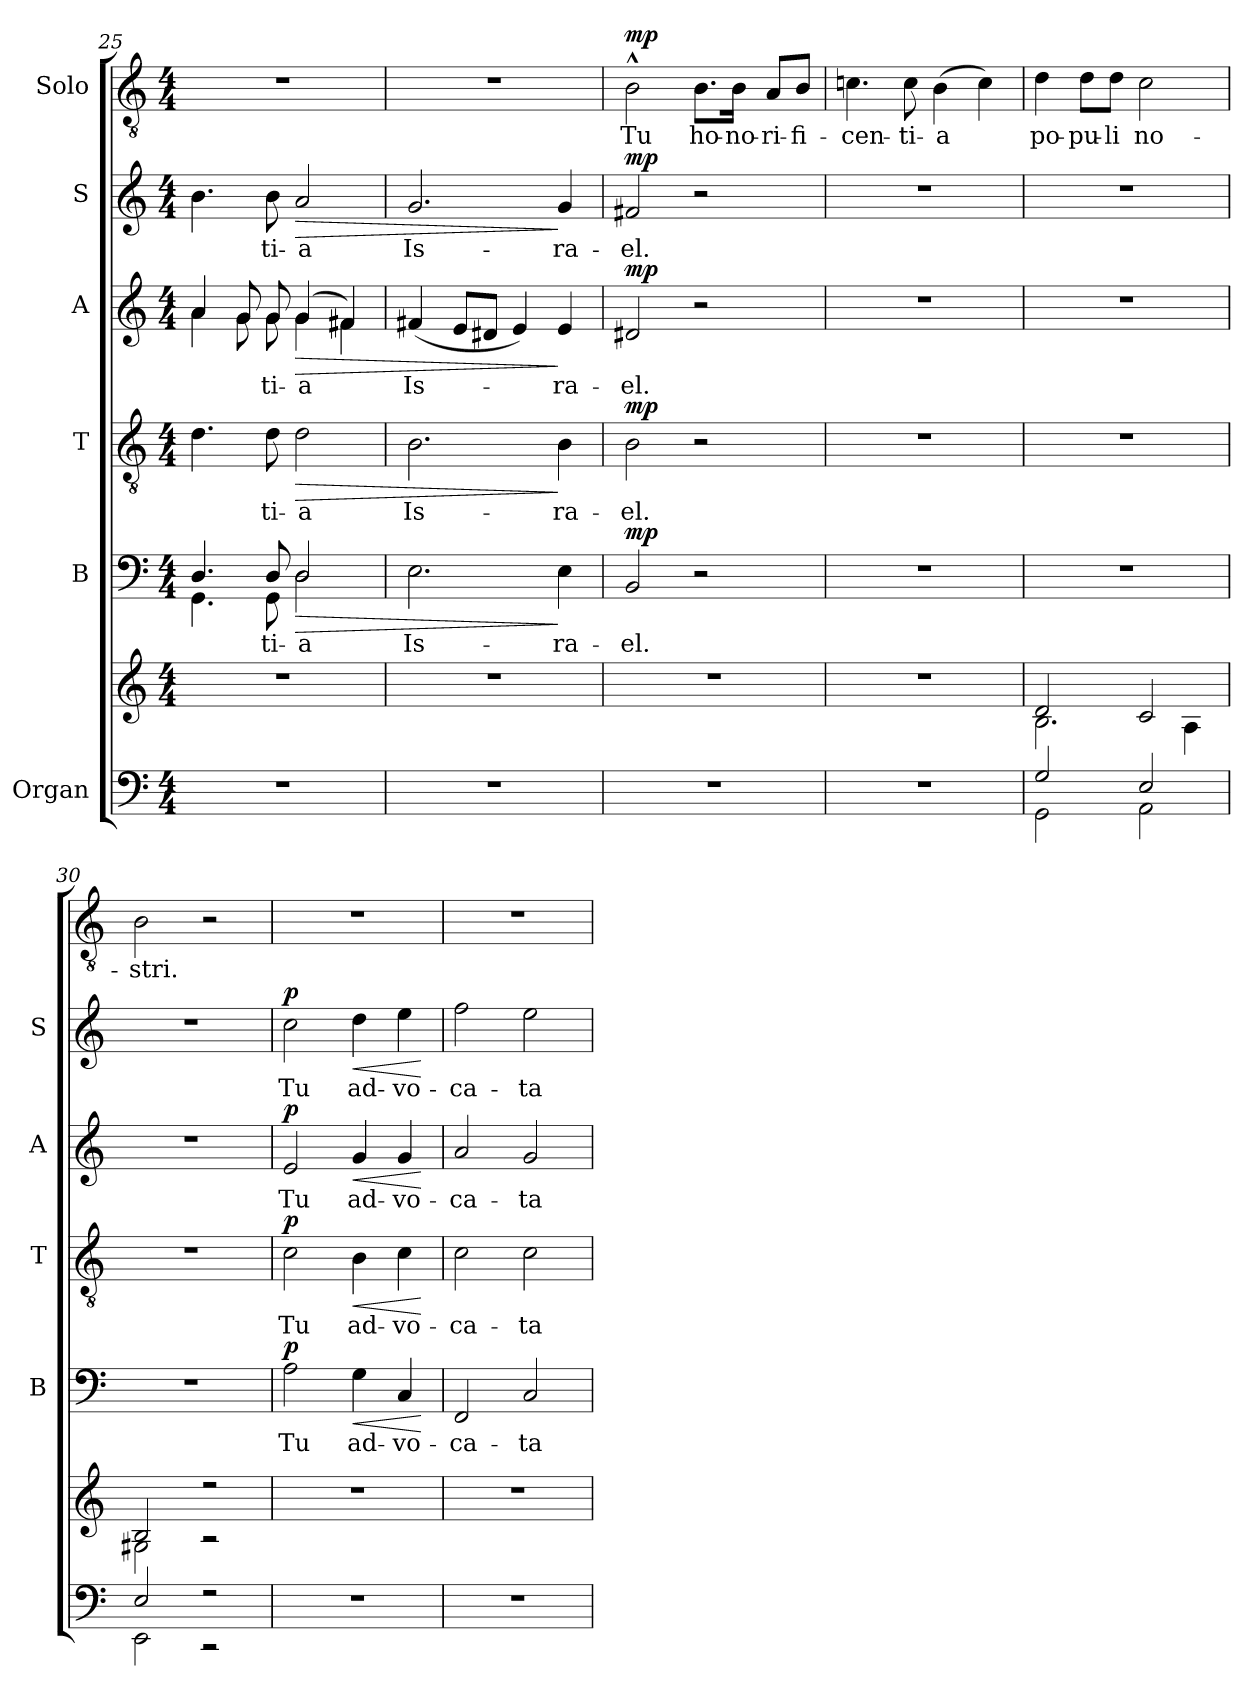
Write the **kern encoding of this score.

**kern	**kern	**kern	**text	**dynam	**kern	**text	**dynam	**kern	**text	**dynam	**kern	**text	**dynam	**kern	**text	**dynam
*part6	*part6	*part5	*part5	*part5	*part4	*part4	*part4	*part3	*part3	*part3	*part2	*part2	*part2	*part1	*part1	*part1
*staff7	*staff6	*staff5	*staff5	*staff5	*staff4	*staff4	*staff4	*staff3	*staff3	*staff3	*staff2	*staff2	*staff2	*staff1	*staff1	*staff1
*I"Organ	*	*I"B	*	*	*I"T	*	*	*I"A	*	*	*I"S	*	*	*I"Solo	*	*
*	*	*I'B	*	*	*I'T	*	*	*I'A	*	*	*I'S	*	*	*	*	*
*clefF4	*clefG2	*clefF4	*	*	*clefGv2	*	*	*clefG2	*	*	*clefG2	*	*	*clefGv2	*	*
*k[]	*k[]	*k[]	*	*	*k[]	*	*	*k[]	*	*	*k[]	*	*	*k[]	*	*
*C:	*C:	*C:	*	*	*C:	*	*	*C:	*	*	*C:	*	*	*C:	*	*
*M4/4	*M4/4	*M4/4	*	*	*M4/4	*	*	*M4/4	*	*	*M4/4	*	*	*M4/4	*	*
=25	=25	=25	=25	=25	=25	=25	=25	=25	=25	=25	=25	=25	=25	=25	=25	=25
*	*	*^	*	*	*	*	*	*^	*	*	*	*	*	*	*	*
1r	1r	4.D/	4.GG\	--	.	4.d\	--	.	4a\	4a/	.	.	4.b\	--	.	1r	.	.
.	.	.	.	.	.	.	.	.	8g/	8g\	--	.	.	.	.	.	.	.
.	.	8D/	8GG\	ti-	.	8d\	ti-	.	8g/	8g\	ti-	.	8b\	ti-	.	.	.	.
!	!	!	!	!	!LO:HP:b	!	!	!LO:HP:b	!	!	!	!LO:HP:b	!	!	!LO:HP:b	!	!	!
.	.	2D/	2D\	a	>	2d\	a	>	(4g/	4g\	a	>	2a/	a	>	.	.	.
.	.	.	.	.	.	.	.	.	4f#X/)	4f#\	.	.	.	.	.	.	.	.
*	*	*v	*v	*	*	*	*	*	*v	*v	*	*	*	*	*	*	*	*
=26	=26	=26	=26	=26	=26	=26	=26	=26	=26	=26	=26	=26	=26	=26	=26	=26
1r	1r	2.E\	Is-	.	2.B\	Is-	.	(4f#X/	Is-	.	2.g/	Is-	.	1r	.	.
.	.	.	.	.	.	.	.	8e/L	.	.	.	.	.	.	.	.
.	.	.	.	.	.	.	.	8d#X/J	.	.	.	.	.	.	.	.
.	.	.	.	.	.	.	.	4e/)	.	.	.	.	.	.	.	.
.	.	4E\	ra-	]	4B\	ra-	]	4e/	ra-	]	4g/	ra-	]	.	.	.
=27	=27	=27	=27	=27	=27	=27	=27	=27	=27	=27	=27	=27	=27	=27	=27	=27
!	!	!	!	!LO:DY:a	!	!	!LO:DY:a	!	!	!LO:DY:a	!	!	!LO:DY:a	!	!	!LO:DY:a
1r	1r	2BB/	-el.	mp	2B\	el.	mp	2d#X/	el.	mp	2f#X/	-el.	mp	2B^^\	Tu	mp
.	.	2r	.	.	2r	.	.	2r	.	.	2r	.	.	8.B\L	ho-	.
.	.	.	.	.	.	.	.	.	.	.	.	.	.	16B\Jk	no-	.
.	.	.	.	.	.	.	.	.	.	.	.	.	.	8A/L	ri-	.
.	.	.	.	.	.	.	.	.	.	.	.	.	.	8B/J	fi-	.
=28	=28	=28	=28	=28	=28	=28	=28	=28	=28	=28	=28	=28	=28	=28	=28	=28
1r	1r	1r	.	.	1r	.	.	1r	.	.	1r	.	.	4.cn\	cen-	.
.	.	.	.	.	.	.	.	.	.	.	.	.	.	8c\	ti-	.
.	.	.	.	.	.	.	.	.	.	.	.	.	.	(4B\	a	.
.	.	.	.	.	.	.	.	.	.	.	.	.	.	4c\)	.	.
=29	=29	=29	=29	=29	=29	=29	=29	=29	=29	=29	=29	=29	=29	=29	=29	=29
*^	*^	*	*	*	*	*	*	*	*	*	*	*	*	*	*	*
2G/	2GG\	2d/	2.B\	1r	.	.	1r	.	.	1r	.	.	1r	.	.	4d\	po-	.
.	.	.	.	.	.	.	.	.	.	.	.	.	.	.	.	8d\L	pu-	.
.	.	.	.	.	.	.	.	.	.	.	.	.	.	.	.	8d\J	li	.
2E/	2AA\	2c/	.	.	.	.	.	.	.	.	.	.	.	.	.	2c\	no-	.
.	.	.	4A\	.	.	.	.	.	.	.	.	.	.	.	.	.	.	.
=30	=30	=30	=30	=30	=30	=30	=30	=30	=30	=30	=30	=30	=30	=30	=30	=30	=30	=30
2E/	2EE\	2B/	2G#X\	1r	.	.	1r	.	.	1r	.	.	1r	.	.	2B\	stri.	.
2r	2r	2r	2r	.	.	.	.	.	.	.	.	.	.	.	.	2r	.	.
!!LO:PB:g=z
=31	=31	=31	=31	=31	=31	=31	=31	=31	=31	=31	=31	=31	=31	=31	=31	=31	=31	=31
!	!	!	!	!	!	!LO:DY:a	!	!	!LO:DY:a	!	!	!LO:DY:a	!	!	!LO:DY:a	!	!	!
*v	*v	*	*	*	*	*	*	*	*	*	*	*	*	*	*	*	*	*
*	*v	*v	*	*	*	*	*	*	*	*	*	*	*	*	*	*	*
1r	1r	2A\	Tu	p	2c\	Tu	p	2e/	Tu	p	2cc\	Tu	p	1r	.	.
!	!	!	!	!LO:HP:b	!	!	!LO:HP:b	!	!	!LO:HP:b	!	!	!LO:HP:b	!	!	!
.	.	4G\	ad-	<	4B\	ad-	<	4g/	ad-	<	4dd\	ad-	<	.	.	.
.	.	4C/	vo-	.	4c\	vo-	.	4g/	vo-	.	4ee\	vo-	.	.	.	.
.	.	.	.	[	.	.	[	.	.	[	.	.	[	.	.	.
=32	=32	=32	=32	=32	=32	=32	=32	=32	=32	=32	=32	=32	=32	=32	=32	=32
1r	1r	2FF/	ca-	.	2c\	ca-	.	2a/	ca-	.	2ff\	ca-	.	1r	.	.
.	.	2C/	ta	.	2c\	ta	.	2g/	ta	.	2ee\	ta	.	.	.	.
=	=	=	=	=	=	=	=	=	=	=	=	=	=	=	=	=
*-	*-	*-	*-	*-	*-	*-	*-	*-	*-	*-	*-	*-	*-	*-	*-	*-
